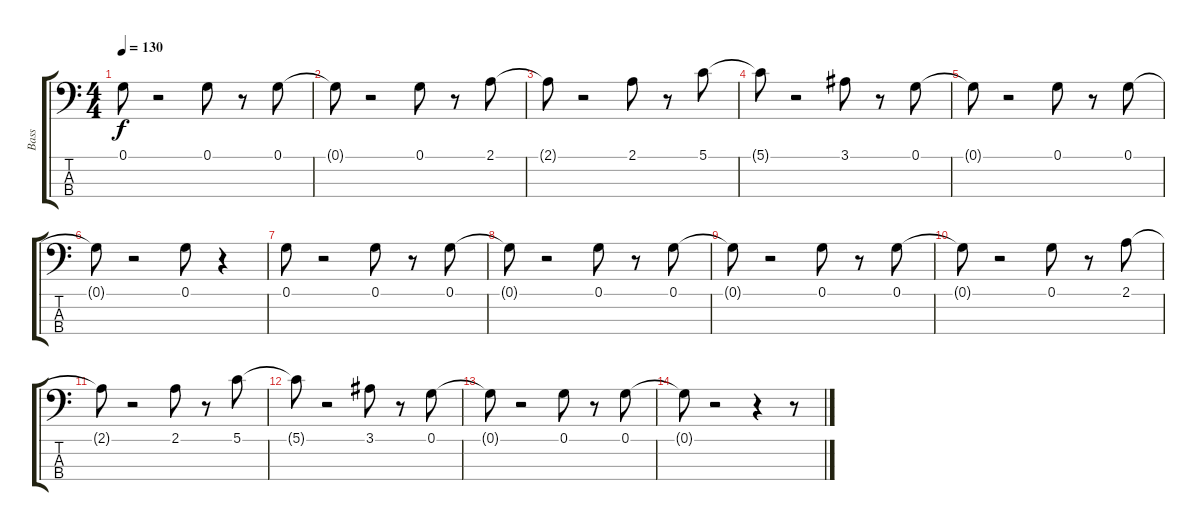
\track ("Bass" "Bass") {instrument slapbass2}
\staff {score tabs}
\tuning (G2 D2 A1 E1) {hide}
\ts (4 4)
\tempo 130
\clef f4
\ks c
0.1{t}.8{dy f} r.2 0.1.8 r.8 0.1.8 |
0.1{t}.8 r.2 0.1.8 r.8 2.1.8 |
2.1{t}.8 r.2 2.1.8 r.8 5.1.8 |
5.1{t}.8 r.2 3.1.8 r.8 0.1.8 |
0.1{t}.8 r.2 0.1.8 r.8 0.1.8 |
0.1{t}.8 r.2 0.1.8 r.4 |
0.1.8 r.2 0.1.8 r.8 0.1.8 |
0.1{t}.8 r.2 0.1.8 r.8 0.1.8 |
0.1{t}.8 r.2 0.1.8 r.8 0.1.8 |
0.1{t}.8 r.2 0.1.8 r.8 2.1.8 |
2.1{t}.8 r.2 2.1.8{volume 14} r.8 5.1.8{volume 12} |
5.1{t}.8 r.2 3.1.8{volume 10} r.8 0.1.8{volume 8} |
0.1{t}.8 r.2 0.1.8{volume 6} r.8 0.1.8{volume 4} |
0.1{t}.8 r.2 r.4 r.8
